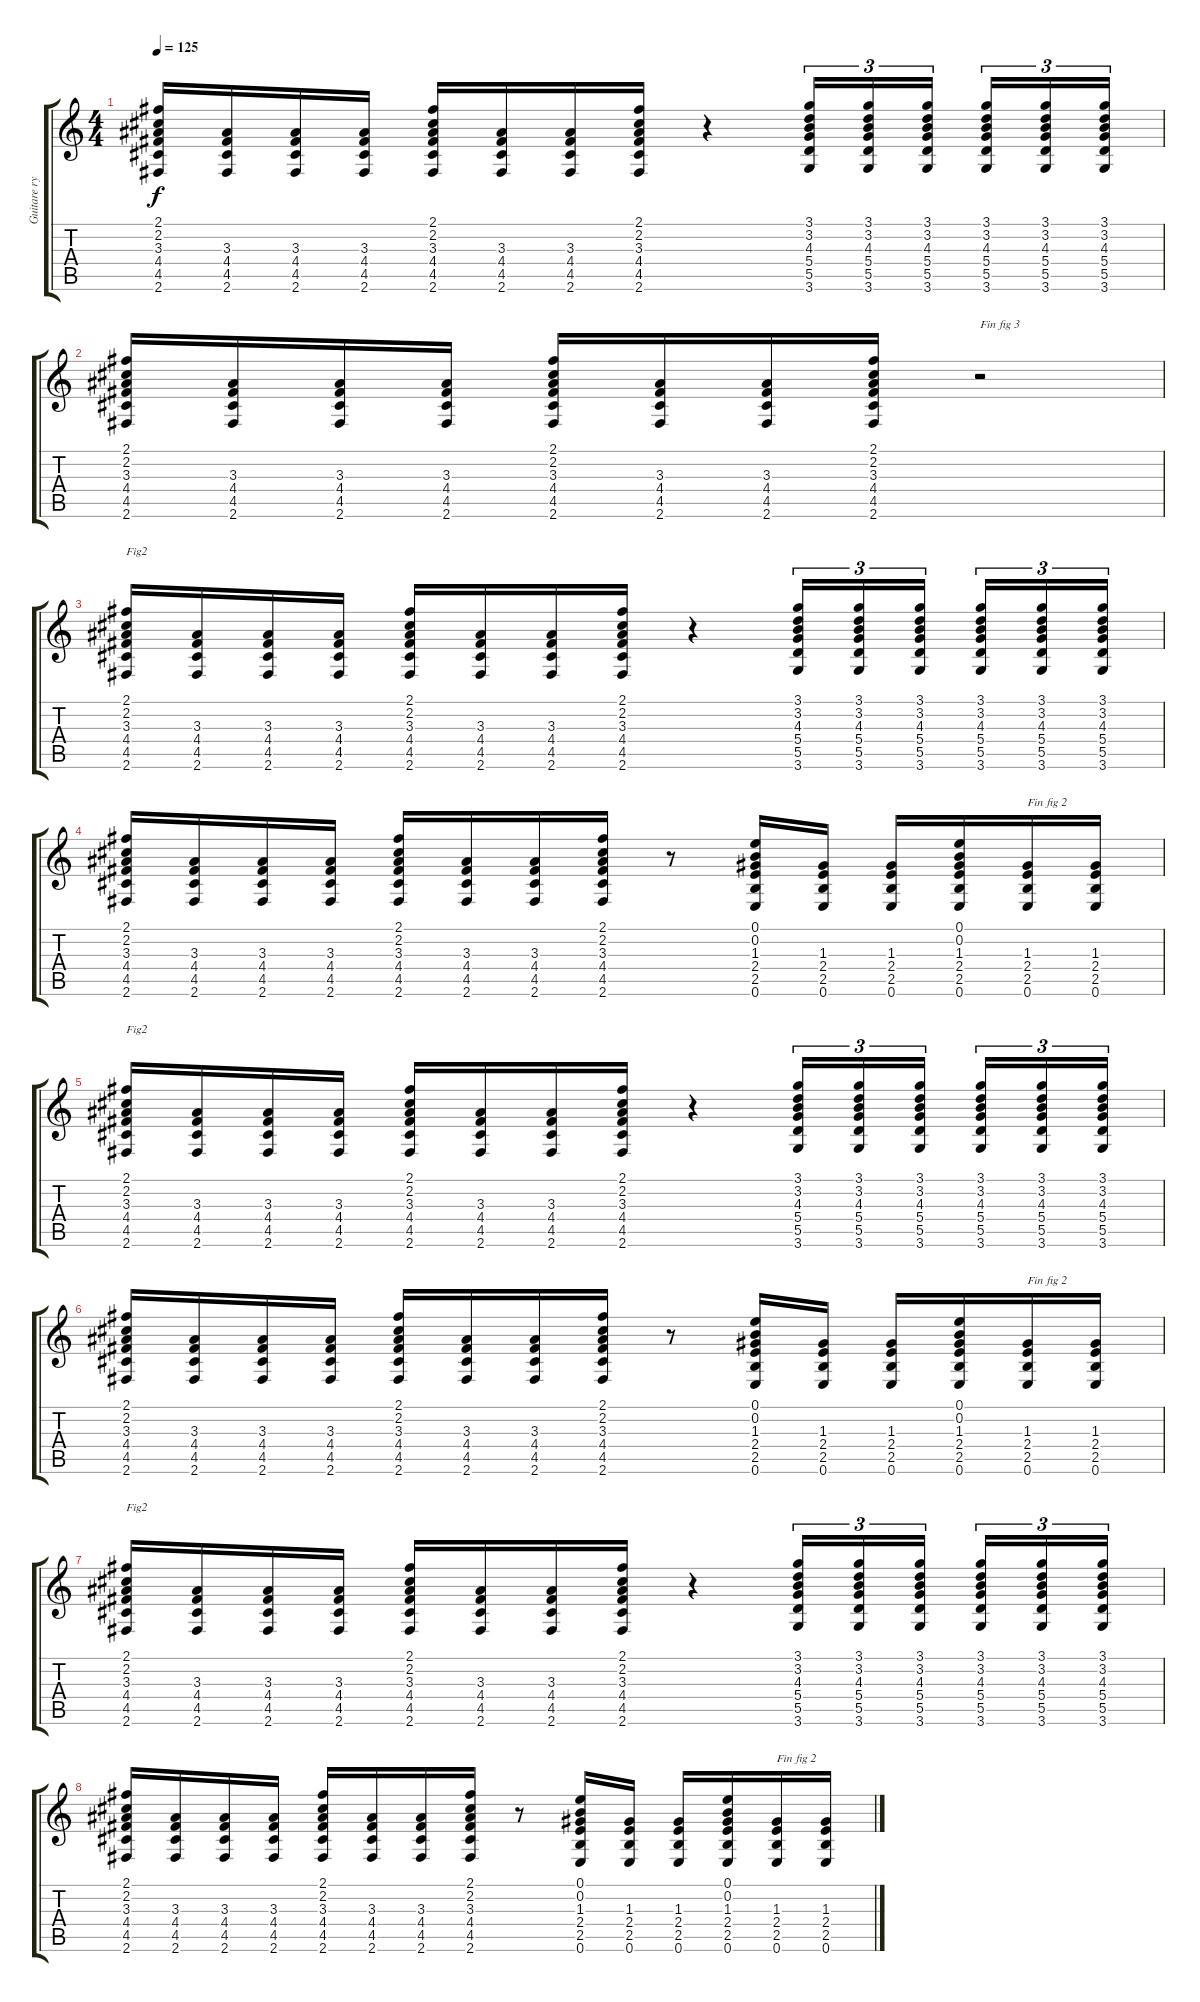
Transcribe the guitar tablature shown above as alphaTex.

\track ("Guitare ryth1 Porl" "Guitare ry") {instrument acousticguitarsteel}
\staff {score tabs}
\tuning (E4 B3 G3 D3 A2 E2) {hide}
\ts (4 4)
\tempo 125
\clef g2
\ks c
(2.1 2.2 3.3 4.4 4.5 2.6).16{dy f} (3.3 4.4 4.5 2.6).16 (3.3 4.4 4.5 2.6).16 (3.3 4.4 4.5 2.6).16 (2.1 2.2 3.3 4.4 4.5 2.6).16 (3.3 4.4 4.5 2.6).16 (3.3 4.4 4.5 2.6).16 (2.1 2.2 3.3 4.4 4.5 2.6).16 r.4 (3.1 3.2 4.3 5.4 5.5 3.6).16{tu (3 2)} (3.1 3.2 4.3 5.4 5.5 3.6).16{tu (3 2)} (3.1 3.2 4.3 5.4 5.5 3.6).16{tu (3 2)} (3.1 3.2 4.3 5.4 5.5 3.6).16{tu (3 2)} (3.1 3.2 4.3 5.4 5.5 3.6).16{tu (3 2)} (3.1 3.2 4.3 5.4 5.5 3.6).16{tu (3 2)} |
(2.1 2.2 3.3 4.4 4.5 2.6).16 (3.3 4.4 4.5 2.6).16 (3.3 4.4 4.5 2.6).16 (3.3 4.4 4.5 2.6).16 (2.1 2.2 3.3 4.4 4.5 2.6).16 (3.3 4.4 4.5 2.6).16 (3.3 4.4 4.5 2.6).16 (2.1 2.2 3.3 4.4 4.5 2.6).16 r.2{txt "Fin fig 3"} |
(2.1 2.2 3.3 4.4 4.5 2.6).16{txt "Fig2"} (3.3 4.4 4.5 2.6).16 (3.3 4.4 4.5 2.6).16 (3.3 4.4 4.5 2.6).16 (2.1 2.2 3.3 4.4 4.5 2.6).16 (3.3 4.4 4.5 2.6).16 (3.3 4.4 4.5 2.6).16 (2.1 2.2 3.3 4.4 4.5 2.6).16 r.4 (3.1 3.2 4.3 5.4 5.5 3.6).16{tu (3 2)} (3.1 3.2 4.3 5.4 5.5 3.6).16{tu (3 2)} (3.1 3.2 4.3 5.4 5.5 3.6).16{tu (3 2)} (3.1 3.2 4.3 5.4 5.5 3.6).16{tu (3 2)} (3.1 3.2 4.3 5.4 5.5 3.6).16{tu (3 2)} (3.1 3.2 4.3 5.4 5.5 3.6).16{tu (3 2)} |
(2.1 2.2 3.3 4.4 4.5 2.6).16 (3.3 4.4 4.5 2.6).16 (3.3 4.4 4.5 2.6).16 (3.3 4.4 4.5 2.6).16 (2.1 2.2 3.3 4.4 4.5 2.6).16 (3.3 4.4 4.5 2.6).16 (3.3 4.4 4.5 2.6).16 (2.1 2.2 3.3 4.4 4.5 2.6).16 r.8 (0.1 0.2 1.3 2.4 2.5 0.6).16 (1.3 2.4 2.5 0.6).16 (1.3 2.4 2.5 0.6).16 (0.1 0.2 1.3 2.4 2.5 0.6).16 (1.3 2.4 2.5 0.6).16{txt "Fin fig 2"} (1.3 2.4 2.5 0.6).16 |
(2.1 2.2 3.3 4.4 4.5 2.6).16{txt "Fig2"} (3.3 4.4 4.5 2.6).16 (3.3 4.4 4.5 2.6).16 (3.3 4.4 4.5 2.6).16 (2.1 2.2 3.3 4.4 4.5 2.6).16 (3.3 4.4 4.5 2.6).16 (3.3 4.4 4.5 2.6).16 (2.1 2.2 3.3 4.4 4.5 2.6).16 r.4 (3.1 3.2 4.3 5.4 5.5 3.6).16{tu (3 2)} (3.1 3.2 4.3 5.4 5.5 3.6).16{tu (3 2)} (3.1 3.2 4.3 5.4 5.5 3.6).16{tu (3 2)} (3.1 3.2 4.3 5.4 5.5 3.6).16{tu (3 2)} (3.1 3.2 4.3 5.4 5.5 3.6).16{tu (3 2)} (3.1 3.2 4.3 5.4 5.5 3.6).16{tu (3 2)} |
(2.1 2.2 3.3 4.4 4.5 2.6).16 (3.3 4.4 4.5 2.6).16 (3.3 4.4 4.5 2.6).16 (3.3 4.4 4.5 2.6).16 (2.1 2.2 3.3 4.4 4.5 2.6).16 (3.3 4.4 4.5 2.6).16 (3.3 4.4 4.5 2.6).16 (2.1 2.2 3.3 4.4 4.5 2.6).16 r.8 (0.1 0.2 1.3 2.4 2.5 0.6).16 (1.3 2.4 2.5 0.6).16 (1.3 2.4 2.5 0.6).16 (0.1 0.2 1.3 2.4 2.5 0.6).16 (1.3 2.4 2.5 0.6).16{txt "Fin fig 2"} (1.3 2.4 2.5 0.6).16 |
(2.1 2.2 3.3 4.4 4.5 2.6).16{txt "Fig2"} (3.3 4.4 4.5 2.6).16 (3.3 4.4 4.5 2.6).16 (3.3 4.4 4.5 2.6).16 (2.1 2.2 3.3 4.4 4.5 2.6).16 (3.3 4.4 4.5 2.6).16 (3.3 4.4 4.5 2.6).16 (2.1 2.2 3.3 4.4 4.5 2.6).16 r.4 (3.1 3.2 4.3 5.4 5.5 3.6).16{tu (3 2)} (3.1 3.2 4.3 5.4 5.5 3.6).16{tu (3 2)} (3.1 3.2 4.3 5.4 5.5 3.6).16{tu (3 2)} (3.1 3.2 4.3 5.4 5.5 3.6).16{tu (3 2)} (3.1 3.2 4.3 5.4 5.5 3.6).16{tu (3 2)} (3.1 3.2 4.3 5.4 5.5 3.6).16{tu (3 2)} |
(2.1 2.2 3.3 4.4 4.5 2.6).16 (3.3 4.4 4.5 2.6).16 (3.3 4.4 4.5 2.6).16 (3.3 4.4 4.5 2.6).16 (2.1 2.2 3.3 4.4 4.5 2.6).16 (3.3 4.4 4.5 2.6).16 (3.3 4.4 4.5 2.6).16 (2.1 2.2 3.3 4.4 4.5 2.6).16 r.8 (0.1 0.2 1.3 2.4 2.5 0.6).16 (1.3 2.4 2.5 0.6).16 (1.3 2.4 2.5 0.6).16 (0.1 0.2 1.3 2.4 2.5 0.6).16 (1.3 2.4 2.5 0.6).16{txt "Fin fig 2"} (1.3 2.4 2.5 0.6).16
